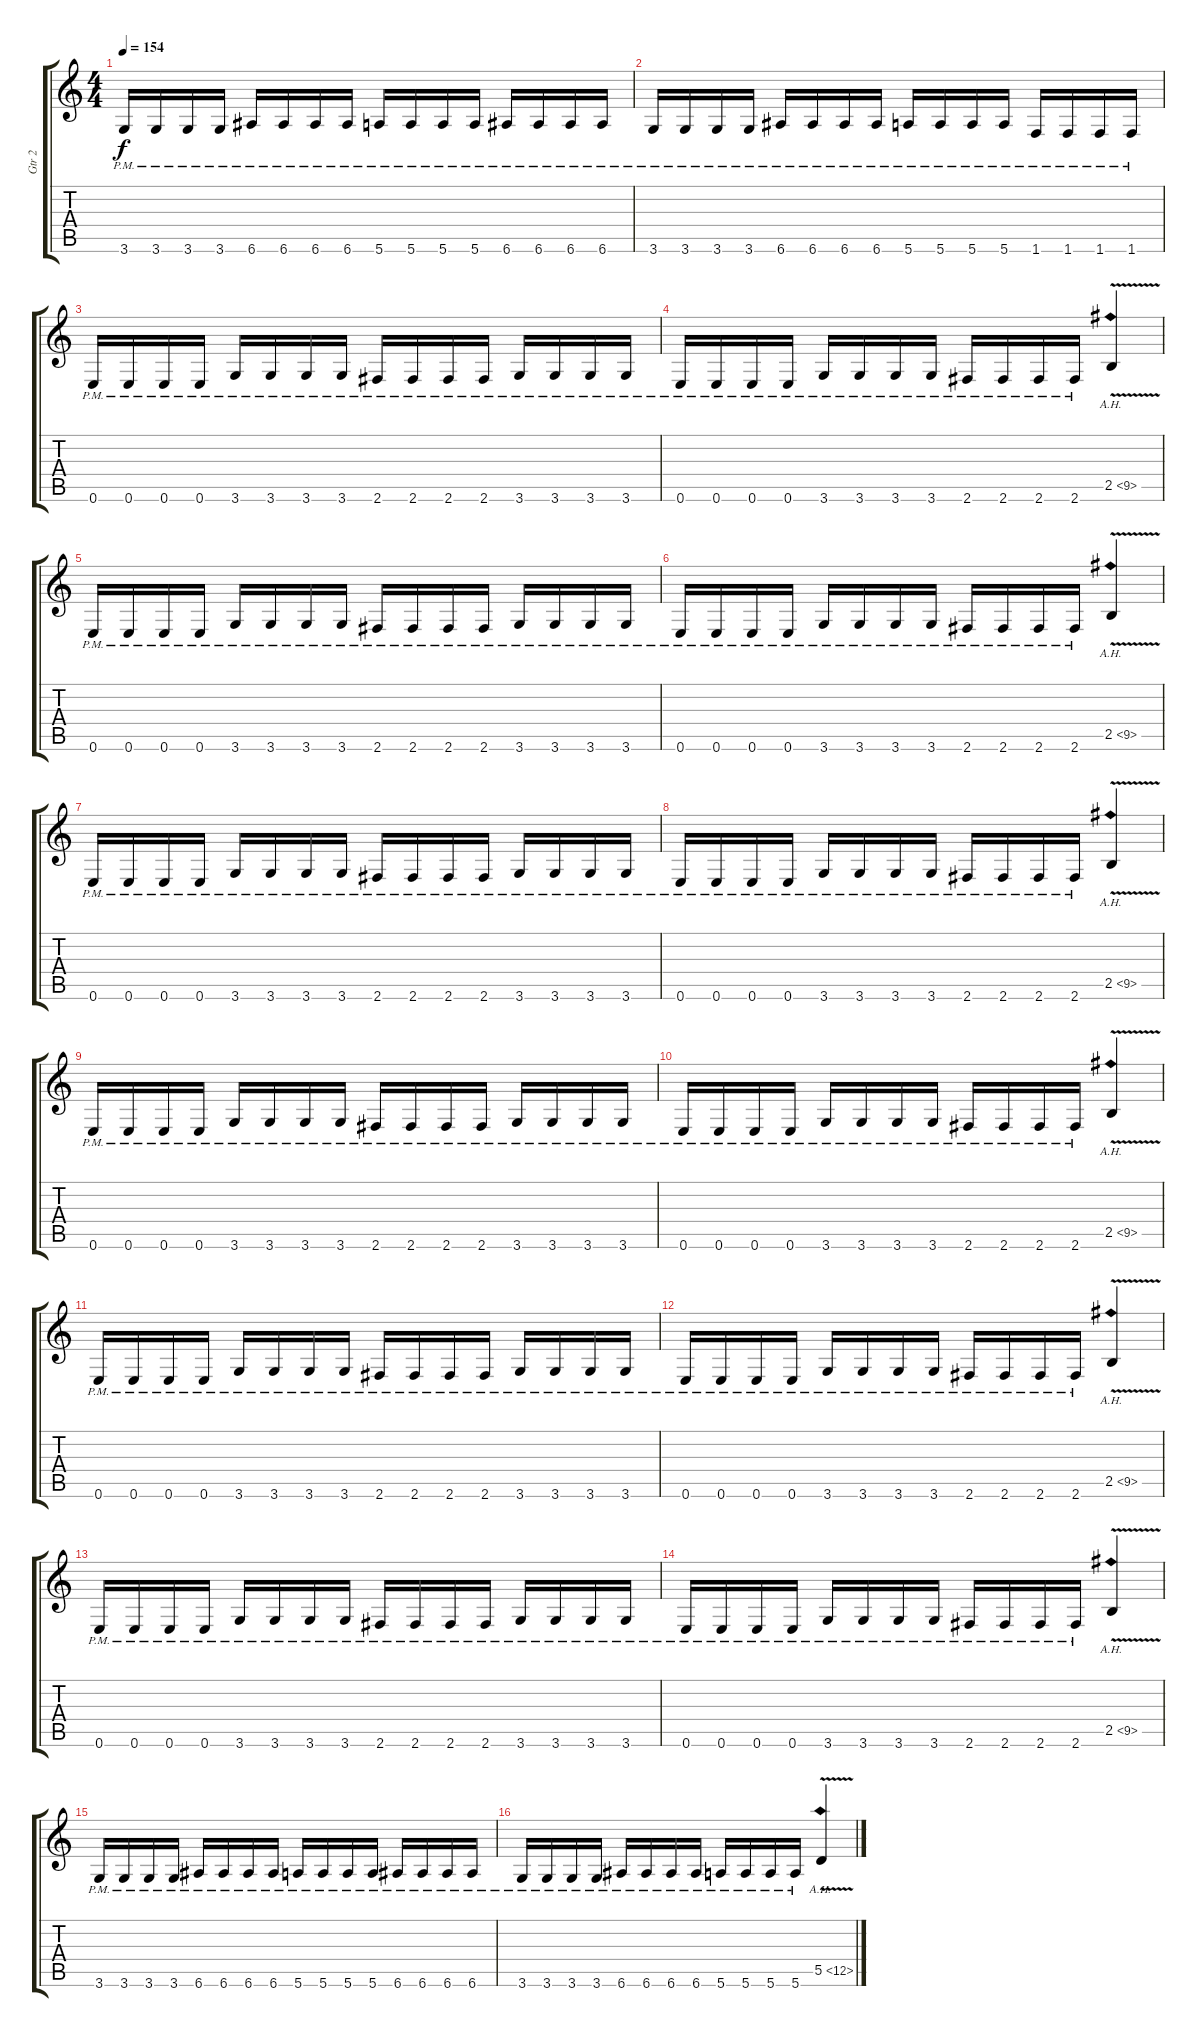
\track ("Gtr 2" "Gtr 2") {instrument distortionguitar}
\staff {score tabs}
\tuning (E4 B3 G3 D3 A2 E2) {hide}
\ts (4 4)
\tempo 154
\clef g2
\ks c
3.6{pm}.16{dy f} 3.6{pm}.16 3.6{pm}.16 3.6{pm}.16 6.6{pm}.16 6.6{pm}.16 6.6{pm}.16 6.6{pm}.16 5.6{pm}.16 5.6{pm}.16 5.6{pm}.16 5.6{pm}.16 6.6{pm}.16 6.6{pm}.16 6.6{pm}.16 6.6{pm}.16 |
3.6{pm}.16 3.6{pm}.16 3.6{pm}.16 3.6{pm}.16 6.6{pm}.16 6.6{pm}.16 6.6{pm}.16 6.6{pm}.16 5.6{pm}.16 5.6{pm}.16 5.6{pm}.16 5.6{pm}.16 1.6{pm}.16 1.6{pm}.16 1.6{pm}.16 1.6{pm}.16 |
0.6{pm}.16 0.6{pm}.16 0.6{pm}.16 0.6{pm}.16 3.6{pm}.16 3.6{pm}.16 3.6{pm}.16 3.6{pm}.16 2.6{pm}.16 2.6{pm}.16 2.6{pm}.16 2.6{pm}.16 3.6{pm}.16 3.6{pm}.16 3.6{pm}.16 3.6{pm}.16 |
0.6{pm}.16 0.6{pm}.16 0.6{pm}.16 0.6{pm}.16 3.6{pm}.16 3.6{pm}.16 3.6{pm}.16 3.6{pm}.16 2.6{pm}.16 2.6{pm}.16 2.6{pm}.16 2.6{pm}.16 2.5{ah 7 v}.4 |
0.6{pm}.16 0.6{pm}.16 0.6{pm}.16 0.6{pm}.16 3.6{pm}.16 3.6{pm}.16 3.6{pm}.16 3.6{pm}.16 2.6{pm}.16 2.6{pm}.16 2.6{pm}.16 2.6{pm}.16 3.6{pm}.16 3.6{pm}.16 3.6{pm}.16 3.6{pm}.16 |
0.6{pm}.16 0.6{pm}.16 0.6{pm}.16 0.6{pm}.16 3.6{pm}.16 3.6{pm}.16 3.6{pm}.16 3.6{pm}.16 2.6{pm}.16 2.6{pm}.16 2.6{pm}.16 2.6{pm}.16 2.5{ah 7 v}.4 |
0.6{pm}.16 0.6{pm}.16 0.6{pm}.16 0.6{pm}.16 3.6{pm}.16 3.6{pm}.16 3.6{pm}.16 3.6{pm}.16 2.6{pm}.16 2.6{pm}.16 2.6{pm}.16 2.6{pm}.16 3.6{pm}.16 3.6{pm}.16 3.6{pm}.16 3.6{pm}.16 |
0.6{pm}.16 0.6{pm}.16 0.6{pm}.16 0.6{pm}.16 3.6{pm}.16 3.6{pm}.16 3.6{pm}.16 3.6{pm}.16 2.6{pm}.16 2.6{pm}.16 2.6{pm}.16 2.6{pm}.16 2.5{ah 7 v}.4 |
0.6{pm}.16 0.6{pm}.16 0.6{pm}.16 0.6{pm}.16 3.6{pm}.16 3.6{pm}.16 3.6{pm}.16 3.6{pm}.16 2.6{pm}.16 2.6{pm}.16 2.6{pm}.16 2.6{pm}.16 3.6{pm}.16 3.6{pm}.16 3.6{pm}.16 3.6{pm}.16 |
0.6{pm}.16 0.6{pm}.16 0.6{pm}.16 0.6{pm}.16 3.6{pm}.16 3.6{pm}.16 3.6{pm}.16 3.6{pm}.16 2.6{pm}.16 2.6{pm}.16 2.6{pm}.16 2.6{pm}.16 2.5{ah 7 v}.4 |
0.6{pm}.16 0.6{pm}.16 0.6{pm}.16 0.6{pm}.16 3.6{pm}.16 3.6{pm}.16 3.6{pm}.16 3.6{pm}.16 2.6{pm}.16 2.6{pm}.16 2.6{pm}.16 2.6{pm}.16 3.6{pm}.16 3.6{pm}.16 3.6{pm}.16 3.6{pm}.16 |
0.6{pm}.16 0.6{pm}.16 0.6{pm}.16 0.6{pm}.16 3.6{pm}.16 3.6{pm}.16 3.6{pm}.16 3.6{pm}.16 2.6{pm}.16 2.6{pm}.16 2.6{pm}.16 2.6{pm}.16 2.5{ah 7 v}.4 |
0.6{pm}.16 0.6{pm}.16 0.6{pm}.16 0.6{pm}.16 3.6{pm}.16 3.6{pm}.16 3.6{pm}.16 3.6{pm}.16 2.6{pm}.16 2.6{pm}.16 2.6{pm}.16 2.6{pm}.16 3.6{pm}.16 3.6{pm}.16 3.6{pm}.16 3.6{pm}.16 |
0.6{pm}.16 0.6{pm}.16 0.6{pm}.16 0.6{pm}.16 3.6{pm}.16 3.6{pm}.16 3.6{pm}.16 3.6{pm}.16 2.6{pm}.16 2.6{pm}.16 2.6{pm}.16 2.6{pm}.16 2.5{ah 7 v}.4 |
3.6{pm}.16 3.6{pm}.16 3.6{pm}.16 3.6{pm}.16 6.6{pm}.16 6.6{pm}.16 6.6{pm}.16 6.6{pm}.16 5.6{pm}.16 5.6{pm}.16 5.6{pm}.16 5.6{pm}.16 6.6{pm}.16 6.6{pm}.16 6.6{pm}.16 6.6{pm}.16 |
3.6{pm}.16 3.6{pm}.16 3.6{pm}.16 3.6{pm}.16 6.6{pm}.16 6.6{pm}.16 6.6{pm}.16 6.6{pm}.16 5.6{pm}.16 5.6{pm}.16 5.6{pm}.16 5.6{pm}.16 5.5{ah 7 v}.4
